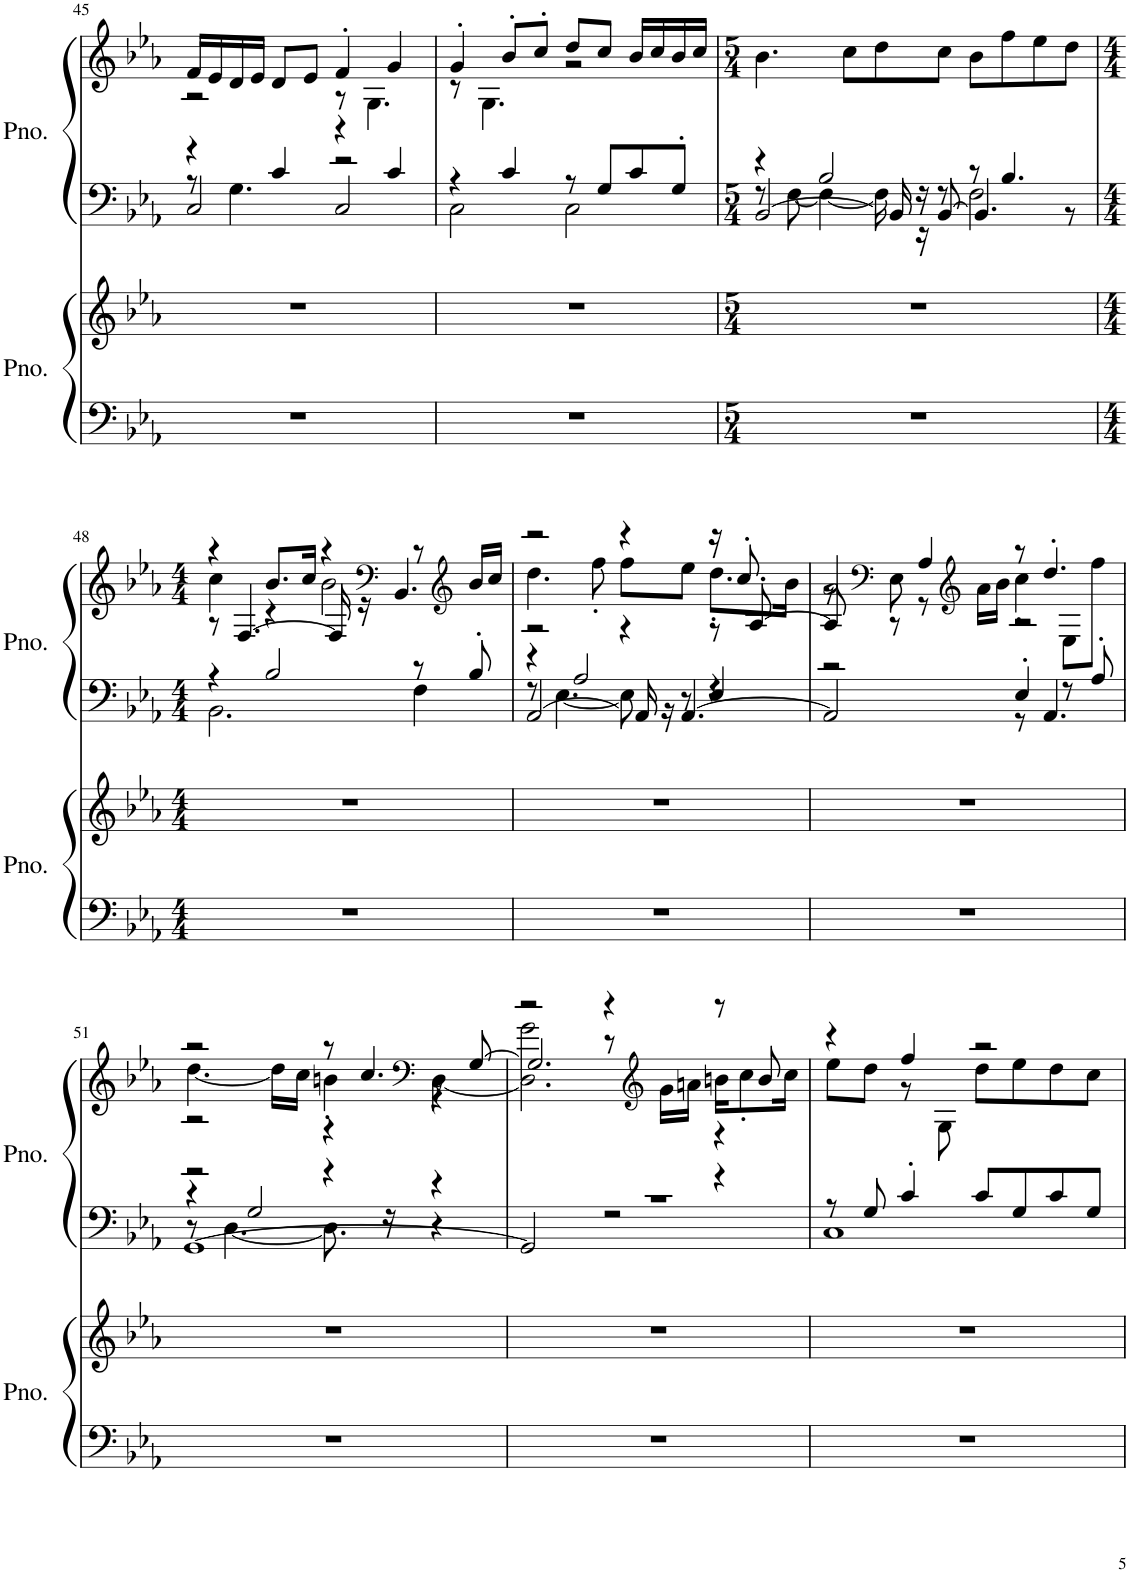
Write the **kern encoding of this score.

**kern	**kern	**kern	**kern
*part2	*part2	*part1	*part1
*staff4	*staff3	*staff2	*staff1
*I"Piano	*	*I"Piano	*
*I'Pno.	*	*I'Pno.	*
!!LO:PB:g=z
*clefF4	*clefG2	*clefG2	*clefG2
*k[b-e-a-]	*k[b-e-a-]	*k[b-e-a-]	*k[b-e-a-]
*M4/4	*M4/4	*M4/4	*M4/4
=45	=45	=45	=45
*	*	*^	*^
*	*	*	*^	*	*
1r	1r	4r	8r	2C/	16f/LL	2r
.	.	.	.	.	16e-/	.
.	.	.	4.G\	.	16d/	.
.	.	.	.	.	16e-/JJ	.
.	.	4c/	.	.	8d/L	.
.	.	.	.	.	8e-/J	.
.	.	4r	2r	2C/	4f'/	8r
.	.	.	.	.	.	4.G\
.	.	4c/	.	.	4g/	.
*	*	*	*v	*v	*	*
=46	=46	=46	=46	=46	=46
1r	1r	4r	2C\	4g'/	8r
.	.	.	.	.	4.G\
.	.	4c/	.	8b-'/L	.
.	.	.	.	8cc'/J	.
.	.	8r	2C\	8dd/L	2r
.	.	8G/L	.	8cc/J	.
.	.	8c/	.	16b-/LL	.
.	.	.	.	16cc/	.
.	.	8G'/J	.	16b-/	.
.	.	.	.	16cc/JJ	.
*	*	*v	*v	*	*
*	*	*	*v	*v
=47	=47	=47	=47
*M5/4	*M5/4	*M5/4	*M5/4
*	*	*^	*
*	*	*	*^	*
4%5r	4%5r	4r	8r	[2BB-/	4.b-\
.	.	.	[8F\	.	.
.	.	2B-/	4F\_	.	.
.	.	.	.	.	8cc\L
.	.	.	16F\]	16BB-/]	8dd\
.	.	.	16r	16r	.
.	.	.	8r	[8BB-/	8cc\J
.	.	8r	2F\	4.BB-/]	8b-\L
.	.	4.B-/	.	.	8ff\
.	.	.	.	.	8ee-\
.	.	.	.	8r	8dd\J
*	*	*v	*v	*v	*
!!LO:LB:g=z
=48	=48	=48	=48
*M4/4	*M4/4	*M4/4	*M4/4
*	*	*^	*^
*	*	*	*	*	*^
1r	1r	4r	2.BB-\	4r	4cc\	8r
.	.	.	.	.	.	[4.F/
.	.	2B-/	.	8.b-/L	4r	.
.	.	.	.	16cc/Jk	.	.
.	.	.	.	4r	2b-\	16F/]
.	.	.	.	.	.	16r
*	*	*	*	*clefF4	*	*
.	.	.	.	.	.	4.BB-/
.	.	8r	4F\	8r	.	.
*	*	*	*	*clefG2	*	*
.	.	8B-'/	.	16b-/LL	.	.
.	.	.	.	16cc/JJ	.	.
=49	=49	=49	=49	=49	=49	=49
*	*	*	*^	*	*	*
1r	1r	4r	8r	[2AA-/	2r	4.dd\	2r
.	.	.	[4.E-\	.	.	.	.
.	.	2A-/	.	.	.	.	.
.	.	.	.	.	.	8ff'\	.
.	.	.	8E-\]	16AA-/]	4r	8ff\L	4r
.	.	.	.	16r	.	.	.
.	.	.	8r	[4.AA-/	.	8ee-\J	.
.	.	4E-/	4r	.	16r	8.dd'\L	8r
.	.	.	.	.	8.cc'/	.	.
.	.	.	.	.	.	.	[8A-/
.	.	.	.	.	.	16b-\Jk	.
*	*	*	*v	*v	*	*	*
=50	=50	=50	=50	=50	=50	=50
1r	1r	2r	2AA-/]	2a-/	8r	8A-/]
*	*	*	*	*clefF4	*	*
.	.	.	.	.	8E-\	8r
.	.	.	.	.	8r	4A-/
*	*	*	*	*clefG2	*	*
.	.	.	.	.	16a-\LL	.
.	.	.	.	.	16b-\JJ	.
.	.	4E-'/	8r	8r	4cc'\	2r
.	.	.	4.AA-/	4.dd'/	.	.
.	.	8r	.	.	8E-\L	.
.	.	8A-'/	.	.	8ff\J	.
!!LO:LB:g=z
=51	=51	=51	=51	=51	=51	=51
*	*	*	*^	*	*	*^
1r	1r	4r	8r	[1GG	2r	[4.dd\	2r	2r
.	.	.	[4.D\	.	.	.	.	.
.	.	2G/	.	.	.	.	.	.
.	.	.	.	.	.	16dd\LL]	.	.
.	.	.	.	.	.	16cc\JJ	.	.
.	.	.	8.D\]	.	8r	4bn'\	4r	4r
.	.	.	.	.	4.cc/	.	.	.
.	.	.	16r	.	.	.	.	.
*	*	*	*	*	*clefF4	*	*	*
.	.	4r	4r	.	.	4r	8r	[4D\
.	.	.	.	.	.	.	[8G/	.
*	*	*	*v	*v	*	*	*	*
=52	=52	=52	=52	=52	=52	=52	=52
1r	1r	1r	2GG/]	2r	2g\	2.G/]	2.D\]
.	.	.	2r	4r	8r	.	.
*	*	*	*	*clefG2	*	*	*
.	.	.	.	.	16g\LL	.	.
.	.	.	.	.	16an\JJ	.	.
.	.	.	.	8r	16bn\KL	4r	4r
.	.	.	.	.	8cc'\	.	.
.	.	.	.	8b/	.	.	.
.	.	.	.	.	16cc\Jk	.	.
*	*	*	*	*	*v	*v	*v
=53	=53	=53	=53	=53	=53
1r	1r	8r	1C	4r	8ee-\L
.	.	8G/	.	.	8dd\J
.	.	4c'/	.	4ff/	8r
.	.	.	.	.	8G\
.	.	8c/L	.	2r	8dd\L
.	.	8G/	.	.	8ee-\
.	.	8c/	.	.	8dd\
.	.	8G/J	.	.	8cc\J
*	*	*v	*v	*	*
*	*	*	*v	*v
=	=	=	=
*-	*-	*-	*-
